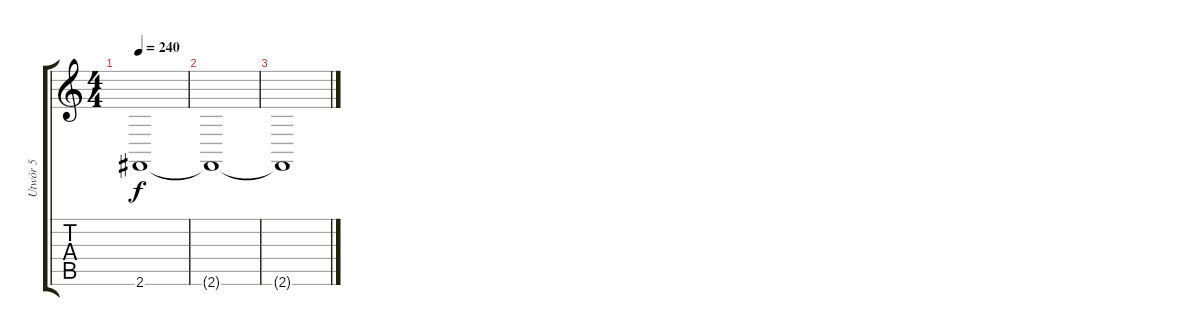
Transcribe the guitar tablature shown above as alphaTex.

\track ("Utwór 5" "Utwór 5") {instrument seashore}
\staff {score tabs}
\tuning (E4 B3 G3 D3 A2 E2) {hide}
\ts (4 4)
\tempo 240
\clef g2
\ks c
2.6{t}.1{dy f} |
2.6{t}.1 |
2.6{t}.1
